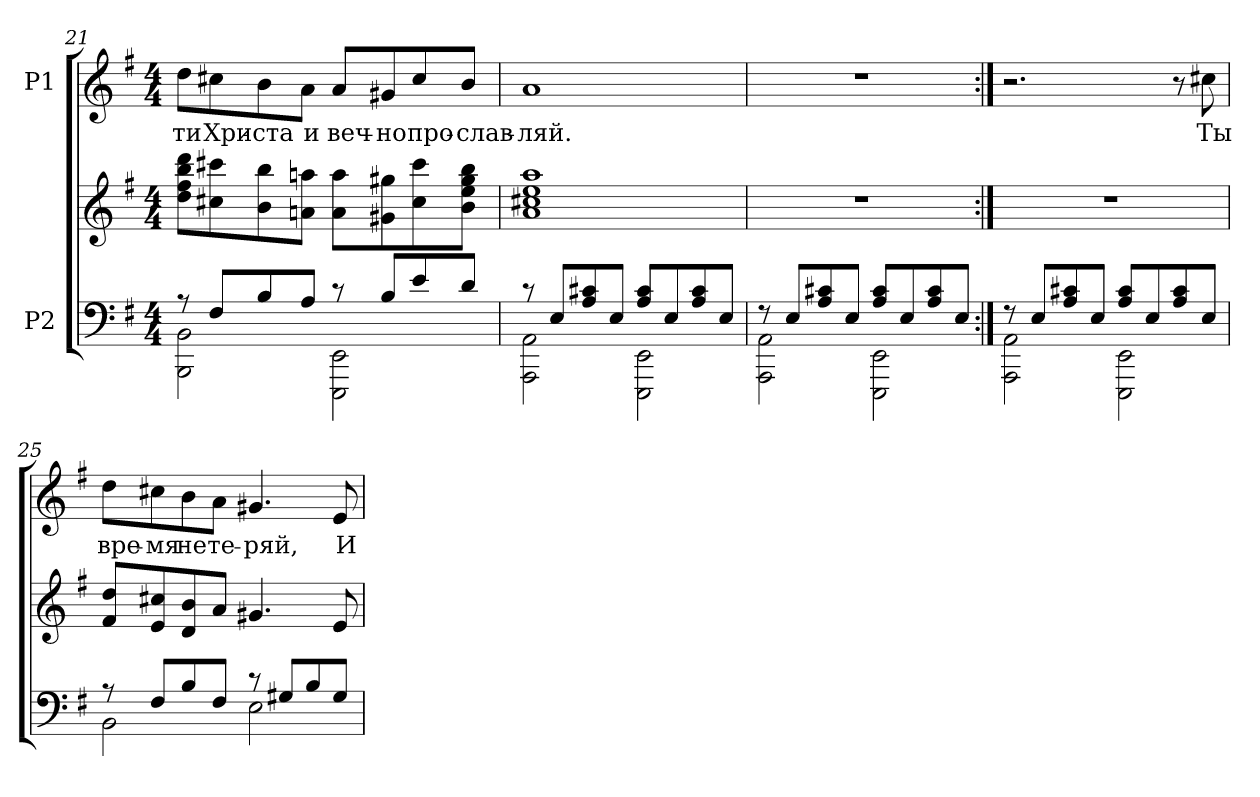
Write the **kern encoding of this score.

**kern	**kern	**kern	**text
*part2	*part2	*part1	*part1
*staff3	*staff2	*staff1	*staff1
*I"P2	*	*I"P1	*
!!LO:LB:g=z
*clefF4	*clefG2	*clefG2	*
*k[f#]	*k[f#]	*k[f#]	*
*G:	*G:	*G:	*
*M4/4	*M4/4	*M4/4	*
=21	=21	=21	=21
*^	*	*	*
!	!	!	!	!LO:LY:b:color=#000000
8r	2BBBi\ 2BBi	8ddi\ 8ff#i 8bbi 8dddiL	8ddi\L	-ти
!	!	!	!	!LO:LY:b:color=#000000
8F#i/L	.	8cc#Xi\ 8ccc#Xi	8cc#Xi\	Хри-
!	!	!	!	!LO:LY:b:color=#000000
8Bi/	.	8bi\ 8bbi	8bi\	-ста
!	!	!	!	!LO:LY:b:color=#000000
8Ai/J	.	8ani\ 8aaniJ	8ai\J	и
!	!	!	!	!LO:LY:b:color=#000000
8r	2EEEi\ 2EEi	8ai\ 8aaiL	8ai/L	веч-
!	!	!	!	!LO:LY:b:color=#000000
8Bi/L	.	8g#Xi\ 8gg#Xi	8g#Xi/	-но
!	!	!	!	!LO:LY:b:color=#000000
8ei/	.	8cc#i\ 8ccc#i	8cc#i/	про-
!	!	!	!	!LO:LY:b:color=#000000
8di/J	.	8bi\ 8eei 8gg#i 8bbiJ	8bi/J	-слав-
=22	=22	=22	=22	=22
!	!	!	!	!LO:LY:b:color=#000000
8r	2AAAi\ 2AAi	1ai 1cc#Xi 1eei 1aai	1ai	-ляй.
8Ei/L	.	.	.	.
8Ai/ 8c#Xi	.	.	.	.
8Ei/J	.	.	.	.
8Ai/ 8c#iL	2EEEi\ 2EEi	.	.	.
8Ei/	.	.	.	.
8Ai/ 8c#i	.	.	.	.
8Ei/J	.	.	.	.
=23	=23	=23	=23	=23
8r	2AAAi\ 2AAi	1r	1r	.
8Ei/L	.	.	.	.
8Ai/ 8c#Xi	.	.	.	.
8Ei/J	.	.	.	.
8Ai/ 8c#iL	2EEEi\ 2EEi	.	.	.
8Ei/	.	.	.	.
8Ai/ 8c#i	.	.	.	.
8Ei/J	.	.	.	.
=24:|!	=24:|!	=24:|!	=24:|!	=24:|!
8r	2AAAi\ 2AAi	1r	2.r	.
8Ei/L	.	.	.	.
8Ai/ 8c#Xi	.	.	.	.
8Ei/J	.	.	.	.
8Ai/ 8c#iL	2EEEi\ 2EEi	.	.	.
8Ei/	.	.	.	.
8Ai/ 8c#i	.	.	8r	.
!	!	!	!	!LO:LY:b:color=#000000
8Ei/J	.	.	8cc#Xi\	Ты
!!LO:PB:g=z
=25	=25	=25	=25	=25
!	!	!	!	!LO:LY:b:color=#000000
8r	2BBi\	8f#i/ 8ddiL	8ddi\L	вре-
!	!	!	!	!LO:LY:b:color=#000000
8F#i/L	.	8ei/ 8cc#Xi	8cc#Xi\	-мя
!	!	!	!	!LO:LY:b:color=#000000
8Bi/	.	8di/ 8bi	8bi\	не
!	!	!	!	!LO:LY:b:color=#000000
8F#i/J	.	8ai/J	8ai\J	те-
!	!	!	!	!LO:LY:b:color=#000000
8r	2Ei\	4.g#Xi/	4.g#Xi/	-ряй,
8G#Xi/L	.	.	.	.
8Bi/	.	.	.	.
!	!	!	!	!LO:LY:b:color=#000000
8G#i/J	.	8ei/	8ei/	И-
*v	*v	*	*	*
=	=	=	=
*-	*-	*-	*-
